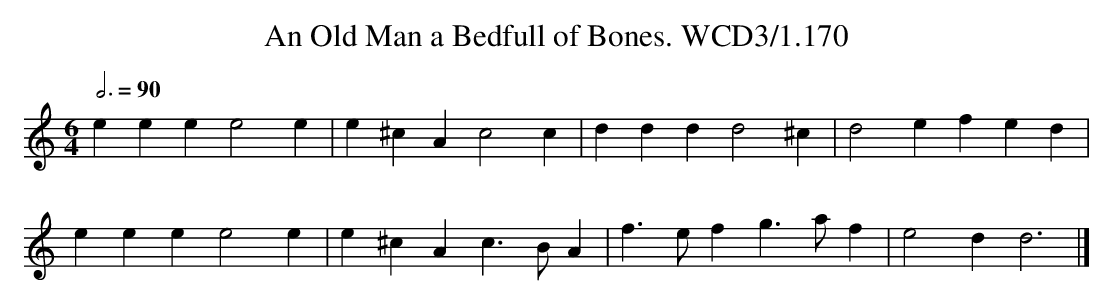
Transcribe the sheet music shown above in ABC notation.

X:1
T:An Old Man a Bedfull of Bones. WCD3/1.170
M:6/4
L:1/4
Q:3/4=90
K:None
eee e2e|e^cA c2c|ddd d2^c|d2e fed|
eee e2e|e^cA c3/B/A|f3/e/f g3/a/f|e2d d3|]
